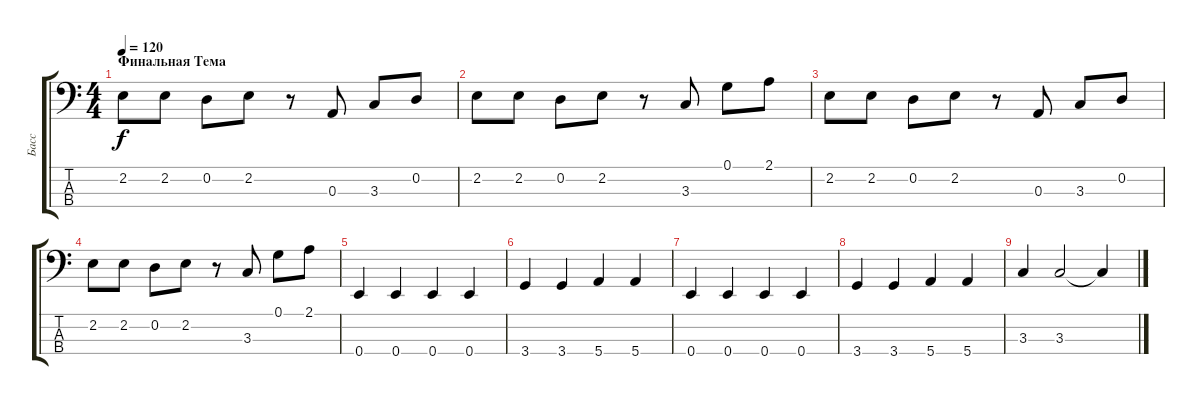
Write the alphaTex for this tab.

\track ("Басс" "Басс") {instrument electricbasspick}
\staff {score tabs}
\tuning (G2 D2 A1 E1) {hide}
\ts (4 4)
\section ("" "Финальная Тема")
\tempo 120
\clef f4
\ks c
2.2.8{dy f} 2.2.8 0.2.8 2.2.8 r.8 0.3.8 3.3.8 0.2.8 |
2.2.8 2.2.8 0.2.8 2.2.8 r.8 3.3.8 0.1.8 2.1.8 |
2.2.8 2.2.8 0.2.8 2.2.8 r.8 0.3.8 3.3.8 0.2.8 |
2.2.8 2.2.8 0.2.8 2.2.8 r.8 3.3.8 0.1.8 2.1.8 |
0.4.4 0.4.4 0.4.4 0.4.4 |
3.4.4 3.4.4 5.4.4 5.4.4 |
0.4.4 0.4.4 0.4.4 0.4.4 |
3.4.4 3.4.4 5.4.4 5.4.4 |
3.3.4 3.3.2 3.3{t}.4
